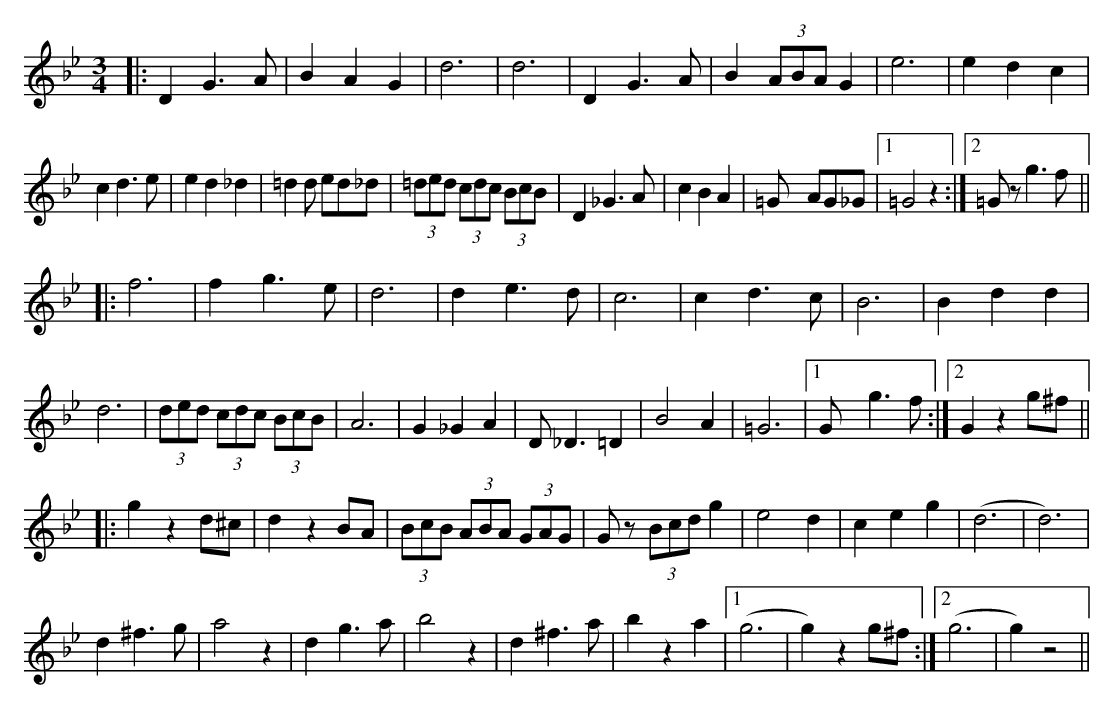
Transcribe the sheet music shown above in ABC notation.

X:1
M:3/4
K:Gmin
|:D2G2>A2|B2A2G2|d6|d6|D2G3A|B2 (3ABAG2|e6|e2d2c2|
c2d3e|e2d2_d2|=d2d ed_d|(3=ded (3cdc (3BcB|D2_G3A|c2B2A2|=Gx2 AG_G|1 =G4z2:|2 =Gz g3f||
|:f6|f2g3e|d6|d2e3d|c6|c2d3c|B6|B2d2d2|
d6|(3ded (3cdc (3BcB|A6|G2_G2A2|D2<_D2=D2|B4A2|=G6|1 Gxg2>f2:|2 G2 z2 g^f||
|:g2 z2 d^c|d2 z2 BA|(3BcB (3ABA (3GAG|Gz (3Bcd g2|e4 d2|c2 e2 g2|(d6|d6)|
d2 ^f3 g|a4 z2|d2 g3 a|b4 z2|d2 ^f3 a|b2 z2 a2|1 (g6|g2) z2 g^f:|2 (g6|g2) z4||
